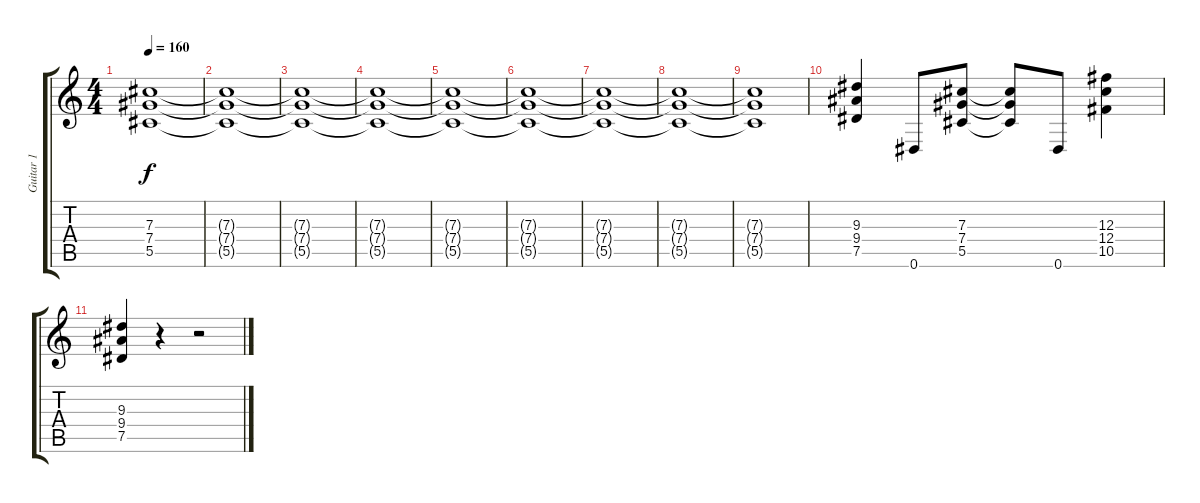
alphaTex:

\track ("Guitar 1" "Guitar 1") {instrument distortionguitar}
\staff {score tabs}
\tuning (Eb4 Bb3 Gb3 Db3 Ab2 Eb2) {hide}
\ts (4 4)
\tempo 160
\clef g2
\ks c
(7.3 7.4 5.5).1{dy f} |
(7.3{t} 7.4{t} 5.5{t}).1 |
(7.3{t} 7.4{t} 5.5{t}).1 |
(7.3{t} 7.4{t} 5.5{t}).1 |
(7.3{t} 7.4{t} 5.5{t}).1 |
(7.3{t} 7.4{t} 5.5{t}).1 |
(7.3{t} 7.4{t} 5.5{t}).1 |
(7.3{t} 7.4{t} 5.5{t}).1 |
(7.3{t} 7.4{t} 5.5{t}).1 |
(9.3 9.4 7.5).4 0.6.8 (7.3 7.4 5.5).8 (7.3{t} 7.4{t} 5.5{t}).8 0.6.8 (12.3 12.4 10.5).4 |
(9.3 9.4 7.5).4 r.4 r.2
